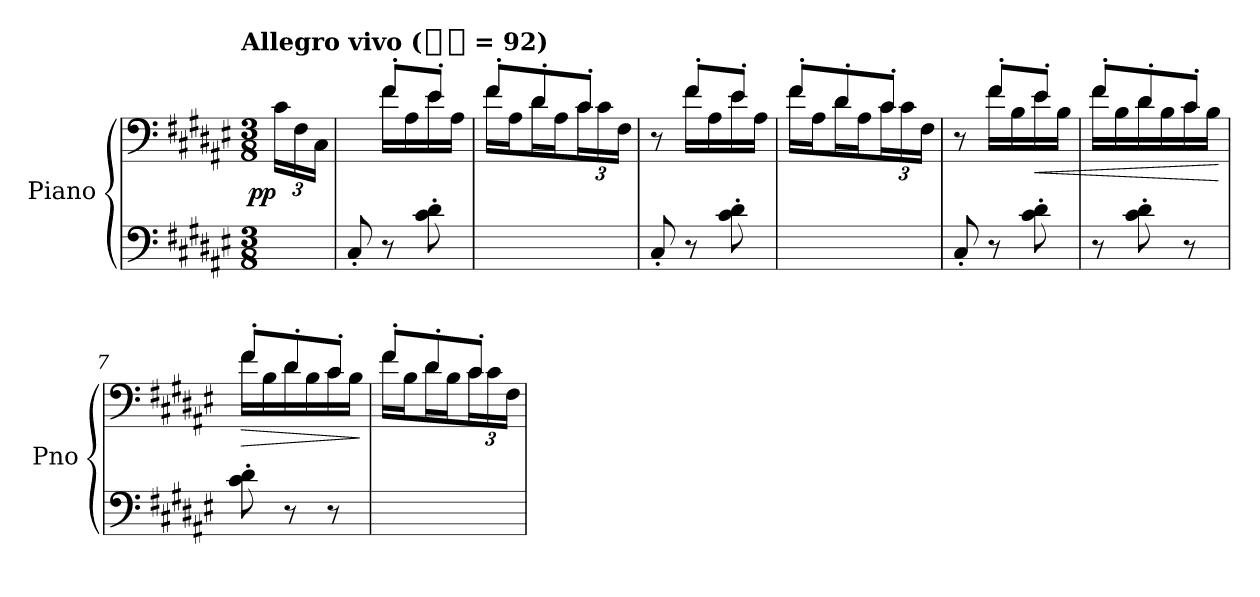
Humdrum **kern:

**kern	**kern	**dynam
*part1	*part1	*part1
*staff2	*staff1	*staff1/2
*I"Piano	*	*
*I'Pno	*	*
*clefF4	*clefF4	*
*k[f#c#g#d#a#e#]	*k[f#c#g#d#a#e#]	*
*F#:	*F#:	*
!!LO:TX:omd:t=Allegro vivo ([quarter-dot] = 92)
*M3/8	*M3/8	*
*MM138	*MM138	*
=	=	=
!	!	!LO:DY:rj
8ryy	24c#LL	pp
.	24F#	.
.	24C#JJ	.
=1	=1	=1
*	*^	*
8C#'	8ryy	8ryy	.
8r	8f#'L	16f#LL	.
.	.	16A#	.
8c#' 8d#'	8e#'J	16e#	.
.	.	16A#JJ	.
=2	=2	=2	=2
4.ryy	8f#'L	16f#\LL	.
.	.	16A#\J	.
.	8d#'	16d#\L	.
.	.	16A#\J	.
.	8c#'J	24c#\L	.
.	.	24c#/	.
.	.	24F#/JJ	.
=3	=3	=3	=3
8C#'	8ryy	8r	.
8r	8f#'L	16f#LL	.
.	.	16A#	.
8c#' 8d#'	8e#'J	16e#	.
.	.	16A#JJ	.
=4	=4	=4	=4
4.ryy	8f#'L	16f#\LL	.
.	.	16A#\J	.
.	8d#'	16d#\L	.
.	.	16A#\J	.
.	8c#'J	24c#\L	.
.	.	24c#/	.
.	.	24F#/JJ	.
=5	=5	=5	=5
8C#'	8ryy	8r	.
8r	8f#'L	16f#LL	.
.	.	16B	.
!	!	!	!LO:HP:b
8c#' 8d#'	8e#'J	16e#	<
.	.	16BJJ	.
=6	=6	=6	=6
8r	8f#'L	16f#LL	.
.	.	16B	.
8c#' 8d#'	8d#'	16d#	.
.	.	16B	.
8r	8c#'J	16c#	.
.	.	16BJJ	.
*	*v	*v	*
.	.	[
=7	=7	=7
*	*^	*
!	!	!	!LO:HP:b
8c#' 8d#'	8f#'L	16f#LL	>
.	.	16B	.
8r	8d#'	16d#	.
.	.	16B	.
8r	8c#'J	16c#	.
.	.	16BJJ	.
*	*v	*v	*
.	.	]
=8	=8	=8
*	*^	*
4.ryy	8f#'L	16f#\LL	.
.	.	16B\J	.
.	8d#'	16d#\L	.
.	.	16B\J	.
.	8c#'J	24c#\L	.
.	.	24c#/	.
.	.	24F#/JJ	.
*	*v	*v	*
=	=	=
*-	*-	*-
